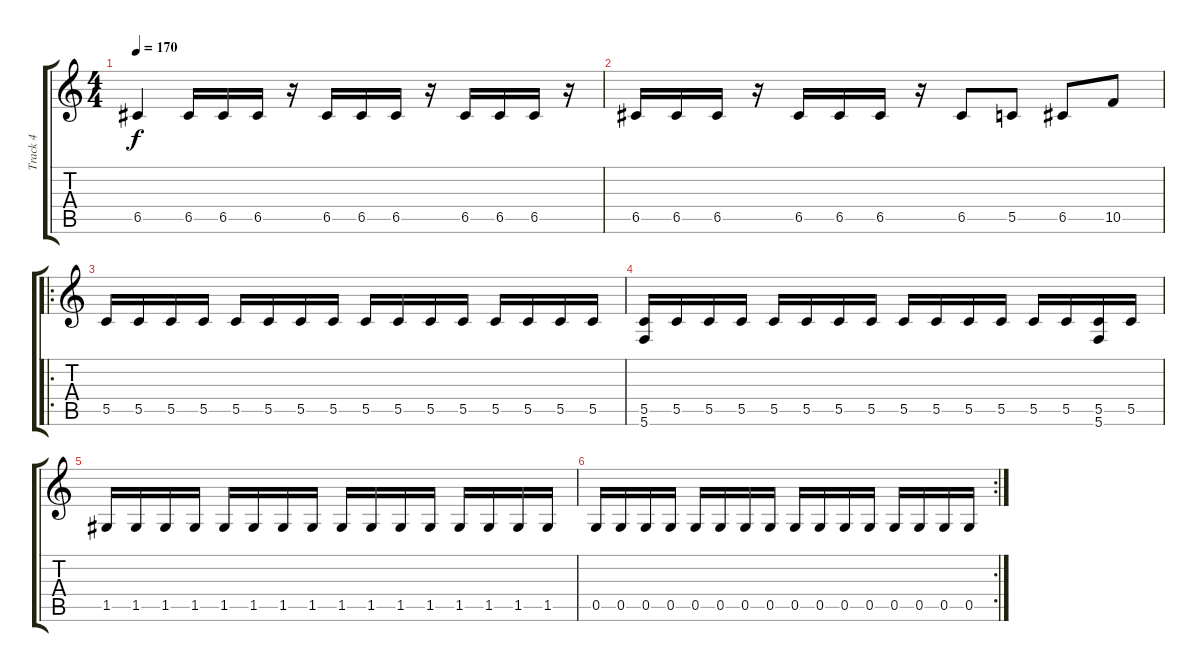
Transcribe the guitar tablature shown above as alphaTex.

\track ("Track 4" "Track 4") {instrument distortionguitar}
\staff {score tabs}
\tuning (D4 A3 F3 C3 G2 C2) {hide}
\ts (4 4)
\tempo 170
\clef g2
\ks c
6.5{t}.4{dy f} 6.5.16 6.5.16 6.5.16 r.16 6.5.16 6.5.16 6.5.16 r.16 6.5.16 6.5.16 6.5.16 r.16 |
6.5.16 6.5.16 6.5.16 r.16 6.5.16 6.5.16 6.5.16 r.16 6.5.8 5.5.8 6.5.8 10.5.8 |
\ro
5.5.16 5.5.16 5.5.16 5.5.16 5.5.16 5.5.16 5.5.16 5.5.16 5.5.16 5.5.16 5.5.16 5.5.16 5.5.16 5.5.16 5.5.16 5.5.16 |
(5.5 5.6).16 5.5.16 5.5.16 5.5.16 5.5.16 5.5.16 5.5.16 5.5.16 5.5.16 5.5.16 5.5.16 5.5.16 5.5.16 5.5.16 (5.5 5.6).16 5.5.16 |
1.5.16 1.5.16 1.5.16 1.5.16 1.5.16 1.5.16 1.5.16 1.5.16 1.5.16 1.5.16 1.5.16 1.5.16 1.5.16 1.5.16 1.5.16 1.5.16 |
\rc 2
0.5.16 0.5.16 0.5.16 0.5.16 0.5.16 0.5.16 0.5.16 0.5.16 0.5.16 0.5.16 0.5.16 0.5.16 0.5.16 0.5.16 0.5.16 0.5.16
